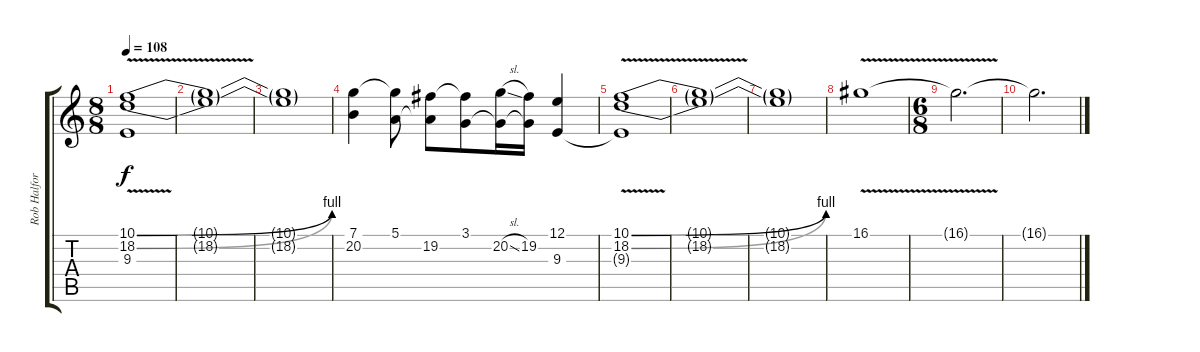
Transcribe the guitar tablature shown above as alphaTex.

\track ("Rob Halford" "Rob Halfor") {instrument violin}
\staff {score tabs}
\tuning (E4 B3 G3 D3 A2 E2) {hide}
\ts (8 8)
\tempo 108
\clef g2
\ks c
(10.1{be (bend 0 0 60 4) v} 18.2{be (bend 0 0 60 4)} 9.3{t}).1{dy f} |
(10.1{t} 18.2{t}).1 |
(10.1{t} 18.2{t}).1 |
(7.1 20.2).4 (5.1 20.2{t}).8 (5.1{t} 19.2).8 (3.1 19.2{t}).8 (3.1{t} 20.2{sl}).16 (3.1{t} 19.2).16 (12.1 9.3).4 |
(10.1{be (bend 0 0 60 4) v} 18.2{be (bend 0 0 60 4)} 9.3{t}).1 |
(10.1{t} 18.2{t}).1 |
(10.1{t} 18.2{t}).1 |
16.1{v}.1 |
\ts (6 8)
16.1{t}.2{d} |
16.1{t}.2{d}
